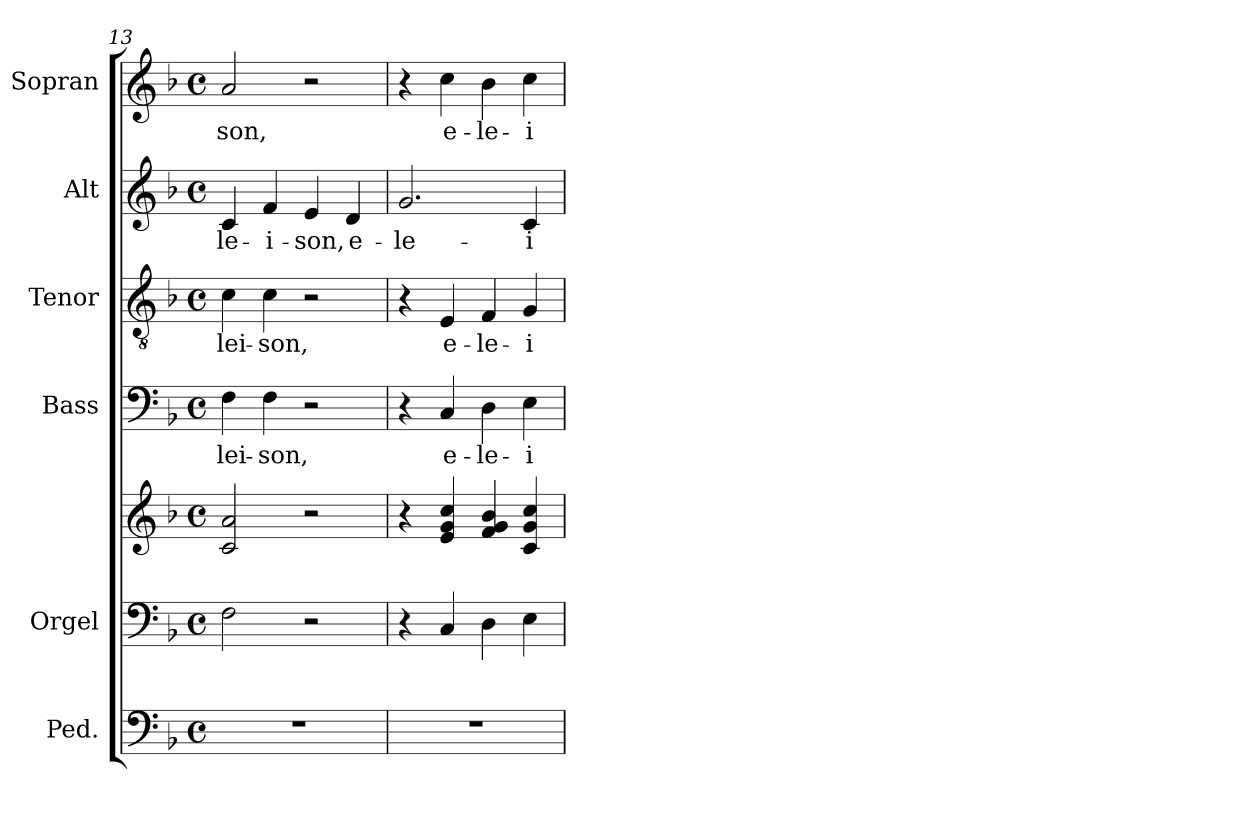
**kern	**kern	**kern	**kern	**text	**kern	**text	**kern	**text	**kern	**text
*part6	*part5	*part5	*part4	*part4	*part3	*part3	*part2	*part2	*part1	*part1
*staff7	*staff6	*staff5	*staff4	*staff4	*staff3	*staff3	*staff2	*staff2	*staff1	*staff1
*I"Ped.	*I"Orgel	*	*I"Bass	*	*I"Tenor	*	*I"Alt	*	*I"Sopran	*
*	*I'Org.	*	*I'B.	*	*I'T.	*	*I'A.	*	*I'S.	*
*clefF4	*clefF4	*clefG2	*clefF4	*	*clefGv2	*	*clefG2	*	*clefG2	*
*ITrd7c12	*	*	*	*	*	*	*	*	*	*
*k[b-]	*k[b-]	*k[b-]	*k[b-]	*	*k[b-]	*	*k[b-]	*	*k[b-]	*
*F:	*F:	*F:	*F:	*	*F:	*	*F:	*	*F:	*
*M4/4	*M4/4	*M4/4	*M4/4	*	*M4/4	*	*M4/4	*	*M4/4	*
*met(c)	*met(c)	*met(c)	*met(c)	*	*met(c)	*	*met(c)	*	*met(c)	*
=13	=13	=13	=13	=13	=13	=13	=13	=13	=13	=13
!	!	!	!	!LO:LY:b	!	!LO:LY:b	!	!LO:LY:b	!	!LO:LY:b
1r	2F\	2c/ 2a/	4F\	-lei-	4c\	-lei-	4c/	-le-	2a/	-son,
!	!	!	!	!LO:LY:b	!	!LO:LY:b	!	!LO:LY:b	!	!
.	.	.	4F\	-son,	4c\	-son,	4f/	-i-	.	.
!	!	!	!	!	!	!	!	!LO:LY:b	!	!
.	2r	2r	2r	.	2r	.	4e/	-son,	2r	.
!	!	!	!	!	!	!	!	!LO:LY:b	!	!
.	.	.	.	.	.	.	4d/	e-	.	.
!!LO:PB:g=z
=14	=14	=14	=14	=14	=14	=14	=14	=14	=14	=14
!	!	!	!	!	!	!	!	!LO:LY:b	!	!
1r	4r	4r	4r	.	4r	.	2.g/	-le-	4r	.
!	!	!	!	!LO:LY:b	!	!LO:LY:b	!	!	!	!LO:LY:b
.	4C/	4e/ 4g/ 4cc/	4C/	e-	4E/	e-	.	.	4cc\	e-
!	!	!	!	!LO:LY:b	!	!LO:LY:b	!	!	!	!LO:LY:b
.	4D\	4f/ 4g/ 4b-/	4D\	-le-	4F/	-le-	.	.	4b-\	-le-
!	!	!	!	!LO:LY:b	!	!LO:LY:b	!	!LO:LY:b	!	!LO:LY:b
.	4E\	4c/ 4g/ 4cc/	4E\	-i-	4G/	-i-	4c/	-i-	4cc\	-i-
=	=	=	=	=	=	=	=	=	=	=
*-	*-	*-	*-	*-	*-	*-	*-	*-	*-	*-
